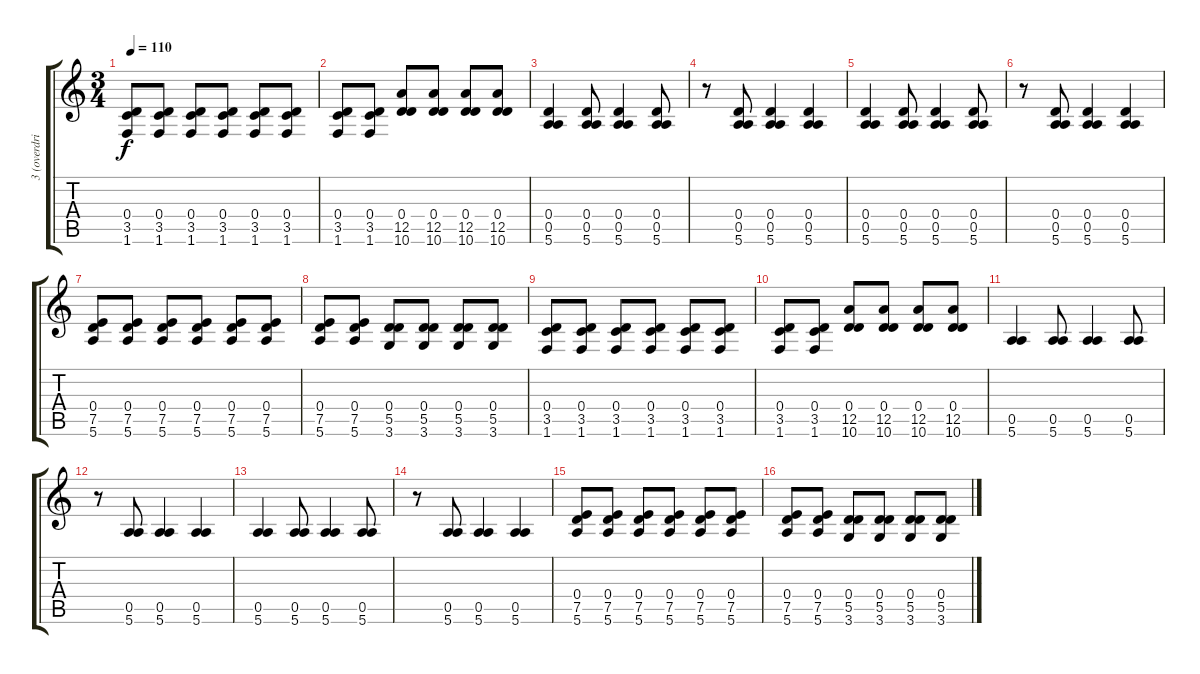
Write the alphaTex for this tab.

\track ("3 (overdrive)" "3 (overdri") {instrument distortionguitar}
\staff {score tabs}
\tuning (E4 B3 G3 D3 A2 E2) {hide}
\ts (3 4)
\tempo 110
\clef g2
\ks c
(0.4 3.5 1.6).8{dy f} (0.4 3.5 1.6).8 (0.4 3.5 1.6).8 (0.4 3.5 1.6).8 (0.4 3.5 1.6).8 (0.4 3.5 1.6).8 |
(0.4 3.5 1.6).8 (0.4 3.5 1.6).8 (0.4 12.5 10.6).8 (0.4 12.5 10.6).8 (0.4 12.5 10.6).8 (0.4 12.5 10.6).8 |
(0.4 0.5 5.6).4 (0.4 0.5 5.6).8 (0.4 0.5 5.6).4 (0.4 0.5 5.6).8 |
r.8 (0.4 0.5 5.6).8 (0.4 0.5 5.6).4 (0.4 0.5 5.6).4 |
(0.4 0.5 5.6).4 (0.4 0.5 5.6).8 (0.4 0.5 5.6).4 (0.4 0.5 5.6).8 |
r.8 (0.4 0.5 5.6).8 (0.4 0.5 5.6).4 (0.4 0.5 5.6).4 |
(0.4 7.5 5.6).8 (0.4 7.5 5.6).8 (0.4 7.5 5.6).8 (0.4 7.5 5.6).8 (0.4 7.5 5.6).8 (0.4 7.5 5.6).8 |
(0.4 7.5 5.6).8 (0.4 7.5 5.6).8 (0.4 5.5 3.6).8 (0.4 5.5 3.6).8 (0.4 5.5 3.6).8 (0.4 5.5 3.6).8 |
(0.4 3.5 1.6).8 (0.4 3.5 1.6).8 (0.4 3.5 1.6).8 (0.4 3.5 1.6).8 (0.4 3.5 1.6).8 (0.4 3.5 1.6).8 |
(0.4 3.5 1.6).8 (0.4 3.5 1.6).8 (0.4 12.5 10.6).8 (0.4 12.5 10.6).8 (0.4 12.5 10.6).8 (0.4 12.5 10.6).8 |
(0.5 5.6).4 (0.5 5.6).8 (0.5 5.6).4 (0.5 5.6).8 |
r.8 (0.5 5.6).8 (0.5 5.6).4 (0.5 5.6).4 |
(0.5 5.6).4 (0.5 5.6).8 (0.5 5.6).4 (0.5 5.6).8 |
r.8 (0.5 5.6).8 (0.5 5.6).4 (0.5 5.6).4 |
(0.4 7.5 5.6).8 (0.4 7.5 5.6).8 (0.4 7.5 5.6).8 (0.4 7.5 5.6).8 (0.4 7.5 5.6).8 (0.4 7.5 5.6).8 |
(0.4 7.5 5.6).8 (0.4 7.5 5.6).8 (0.4 5.5 3.6).8 (0.4 5.5 3.6).8 (0.4 5.5 3.6).8 (0.4 5.5 3.6).8
